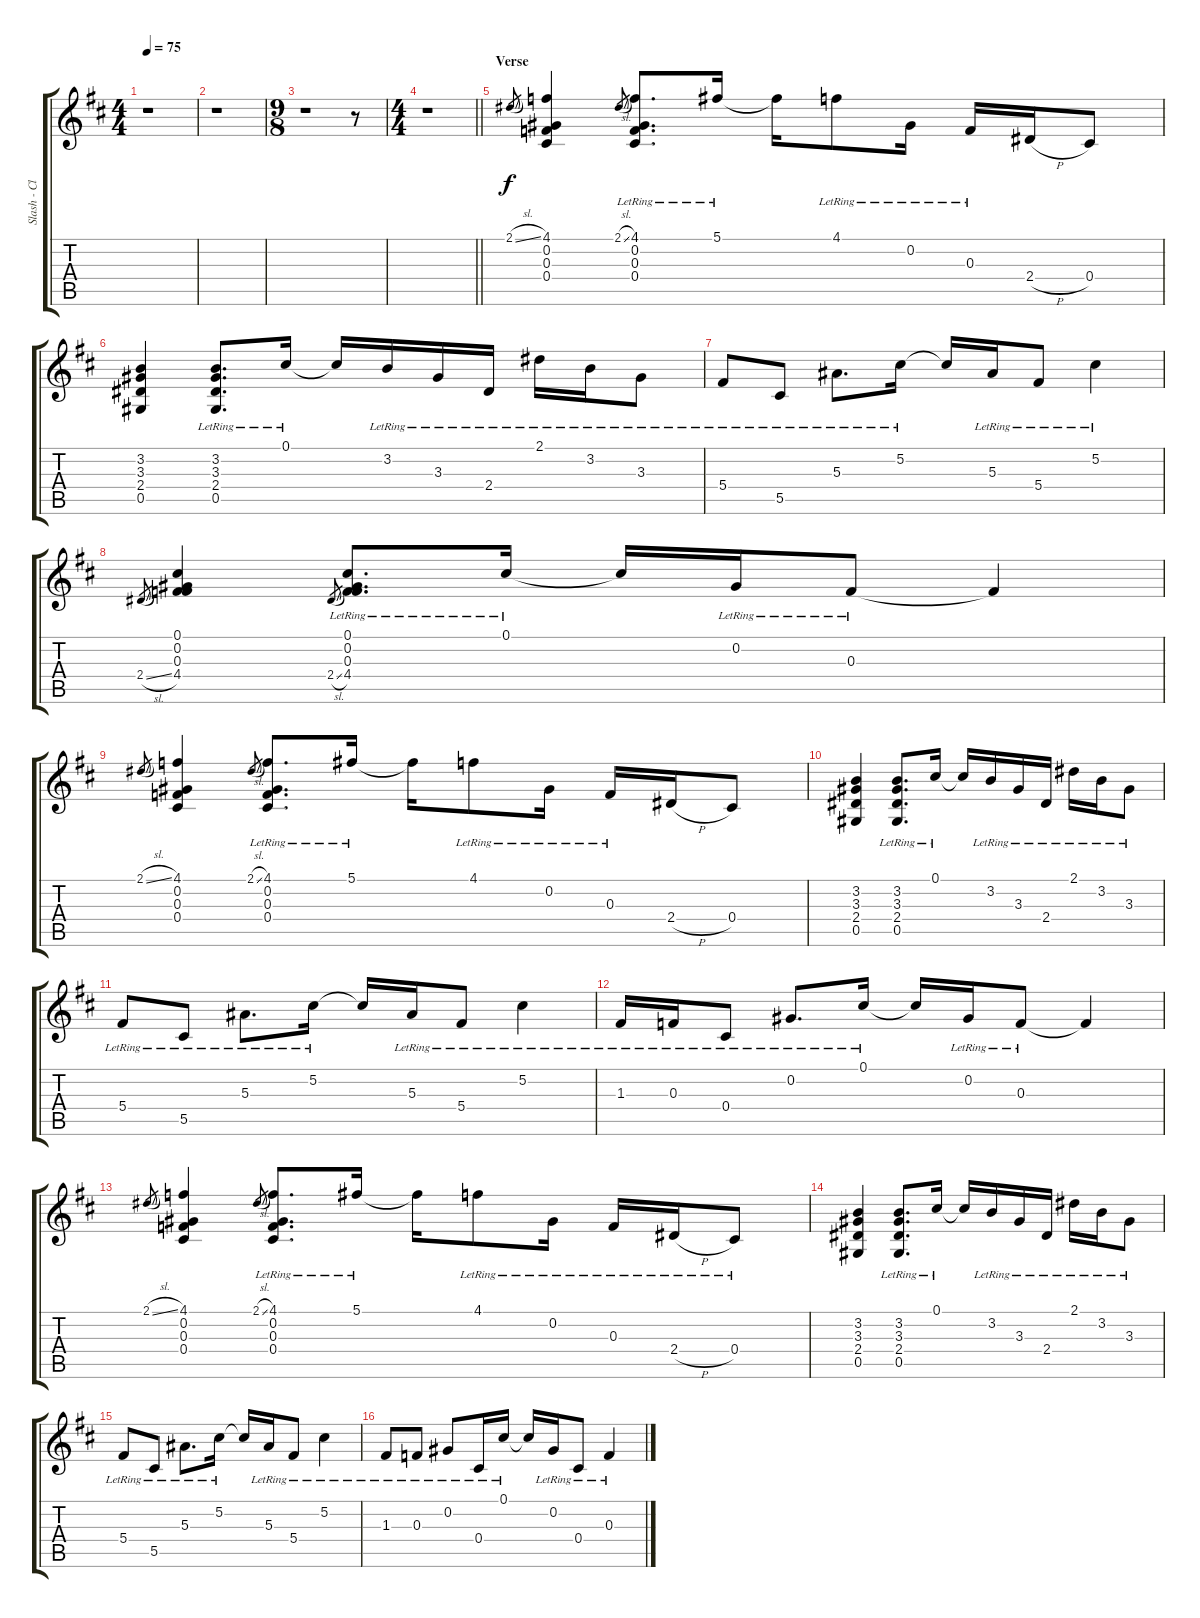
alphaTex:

\track ("Slash - Clean Tone" "Slash - Cl") {instrument electricguitarclean}
\staff {score tabs}
\tuning (Db4 Ab3 F3 Db3 Ab2 Db2) {hide}
\ts (4 4)
\tempo 75
\clef g2
\ks d
r.1{dy f} |
r.1 |
\ts (9 8)
r.1 r.8 |
\ts (4 4)
\barLineRight lightlight
r.1 |
\section ("" "Verse")
2.1{sl}.8{gr} (4.1 0.2 0.3 0.4).4 2.1{sl}.8{gr} (4.1{lr} 0.2{lr} 0.3{lr} 0.4{lr}).8{d} 5.1{lr}.16 5.1{t}.16 4.1{lr}.8 0.2{lr}.16 0.3{lr}.16 2.4{h}.16 0.4.8 |
(3.2 3.3 2.4 0.5).4 (3.2{lr} 3.3{lr} 2.4{lr} 0.5{lr}).8{d} 0.1{lr}.16 0.1{t}.16 3.2{lr}.16 3.3{lr}.16 2.4{lr}.16 2.1{lr}.16 3.2{lr}.16 3.3{lr}.8 |
5.4{lr}.8 5.5{lr}.8 5.3{lr}.8{d} 5.2{lr}.16 5.2{t}.16 5.3{lr}.16 5.4{lr}.8 5.2{lr}.4 |
2.4{sl}.8{gr} (0.1 0.2 0.3 4.4).4 2.4{sl}.8{gr} (0.1{lr} 0.2{lr} 0.3{lr} 4.4{lr}).8{d} 0.1{lr}.16 0.1{t}.16 0.2{lr}.16 0.3{lr}.8 0.3{t}.4 |
2.1{sl}.8{gr} (4.1 0.2 0.3 0.4).4 2.1{sl}.8{gr} (4.1{lr} 0.2{lr} 0.3{lr} 0.4{lr}).8{d} 5.1{lr}.16 5.1{t}.16 4.1{lr}.8 0.2{lr}.16 0.3{lr}.16 2.4{h}.16 0.4.8 |
(3.2 3.3 2.4 0.5).4 (3.2{lr} 3.3{lr} 2.4{lr} 0.5{lr}).8{d} 0.1{lr}.16 0.1{t}.16 3.2{lr}.16 3.3{lr}.16 2.4{lr}.16 2.1{lr}.16 3.2{lr}.16 3.3{lr}.8 |
5.4{lr}.8 5.5{lr}.8 5.3{lr}.8{d} 5.2{lr}.16 5.2{t}.16 5.3{lr}.16 5.4{lr}.8 5.2{lr}.4 |
1.3{lr}.16 0.3{lr}.16 0.4{lr}.8 0.2{lr}.8{d} 0.1{lr}.16 0.1{t}.16 0.2{lr}.16 0.3{lr}.8 0.3{t}.4 |
2.1{sl}.8{gr} (4.1 0.2 0.3 0.4).4 2.1{sl}.8{gr} (4.1{lr} 0.2{lr} 0.3{lr} 0.4{lr}).8{d} 5.1{lr}.16 5.1{t}.16 4.1{lr}.8 0.2{lr}.16 0.3{lr}.16 2.4{h lr}.16 0.4{lr}.8 |
(3.2 3.3 2.4 0.5).4 (3.2{lr} 3.3{lr} 2.4{lr} 0.5{lr}).8{d} 0.1{lr}.16 0.1{t}.16 3.2{lr}.16 3.3{lr}.16 2.4{lr}.16 2.1{lr}.16 3.2{lr}.16 3.3{lr}.8 |
5.4{lr}.8 5.5{lr}.8 5.3{lr}.8{d} 5.2{lr}.16 5.2{t}.16 5.3{lr}.16 5.4{lr}.8 5.2{lr}.4 |
1.3{lr}.8 0.3{lr}.8 0.2{lr}.8 0.4{lr}.16 0.1{lr}.16 0.1{t}.16 0.2{lr}.16 0.4{lr}.8 0.3{lr}.4
